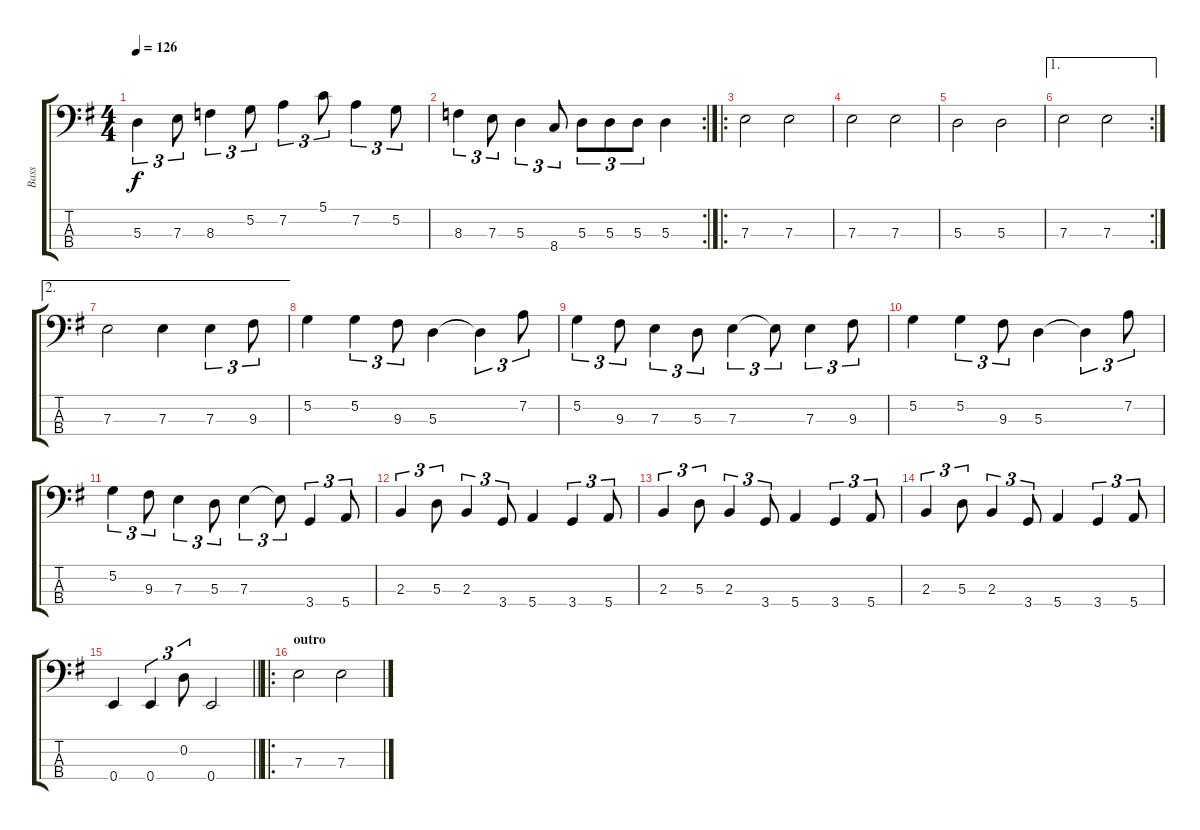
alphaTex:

\track ("Bass" "Bass") {instrument fretlessbass}
\staff {score tabs}
\tuning (G2 D2 A1 E1) {hide}
\ts (4 4)
\tempo 126
\clef f4
\ks eminor
5.3.4{tu (3 2) dy f} 7.3.8{tu (3 2)} 8.3.4{tu (3 2)} 5.2.8{tu (3 2)} 7.2.4{tu (3 2)} 5.1.8{tu (3 2)} 7.2.4{tu (3 2)} 5.2.8{tu (3 2)} |
\rc 2
8.3.4{tu (3 2)} 7.3.8{tu (3 2)} 5.3.4{tu (3 2)} 8.4.8{tu (3 2)} 5.3.8{tu (3 2)} 5.3.8{tu (3 2)} 5.3.8{tu (3 2)} 5.3.4 |
\ro
7.3.2 7.3.2 |
7.3.2 7.3.2 |
5.3.2 5.3.2 |
\ae 1
\rc 2
7.3.2 7.3.2 |
\ae 2
7.3.2 7.3.4 7.3.4{tu (3 2)} 9.3.8{tu (3 2)} |
5.2.4 5.2.4{tu (3 2)} 9.3.8{tu (3 2)} 5.3.4 5.3{t}.4{tu (3 2)} 7.2.8{tu (3 2)} |
5.2.4{tu (3 2)} 9.3.8{tu (3 2)} 7.3.4{tu (3 2)} 5.3.8{tu (3 2)} 7.3.4{tu (3 2)} 7.3{t}.8{tu (3 2)} 7.3.4{tu (3 2)} 9.3.8{tu (3 2)} |
5.2.4 5.2.4{tu (3 2)} 9.3.8{tu (3 2)} 5.3.4 5.3{t}.4{tu (3 2)} 7.2.8{tu (3 2)} |
5.2.4{tu (3 2)} 9.3.8{tu (3 2)} 7.3.4{tu (3 2)} 5.3.8{tu (3 2)} 7.3.4{tu (3 2)} 7.3{t}.8{tu (3 2)} 3.4.4{tu (3 2)} 5.4.8{tu (3 2)} |
2.3.4{tu (3 2)} 5.3.8{tu (3 2)} 2.3.4{tu (3 2)} 3.4.8{tu (3 2)} 5.4.4 3.4.4{tu (3 2)} 5.4.8{tu (3 2)} |
2.3.4{tu (3 2)} 5.3.8{tu (3 2)} 2.3.4{tu (3 2)} 3.4.8{tu (3 2)} 5.4.4 3.4.4{tu (3 2)} 5.4.8{tu (3 2)} |
2.3.4{tu (3 2)} 5.3.8{tu (3 2)} 2.3.4{tu (3 2)} 3.4.8{tu (3 2)} 5.4.4 3.4.4{tu (3 2)} 5.4.8{tu (3 2)} |
\barLineRight lightlight
0.4.4 0.4.4{tu (3 2)} 0.2.8{tu (3 2)} 0.4.2 |
\ro
\section ("" "outro")
7.3.2 7.3.2
